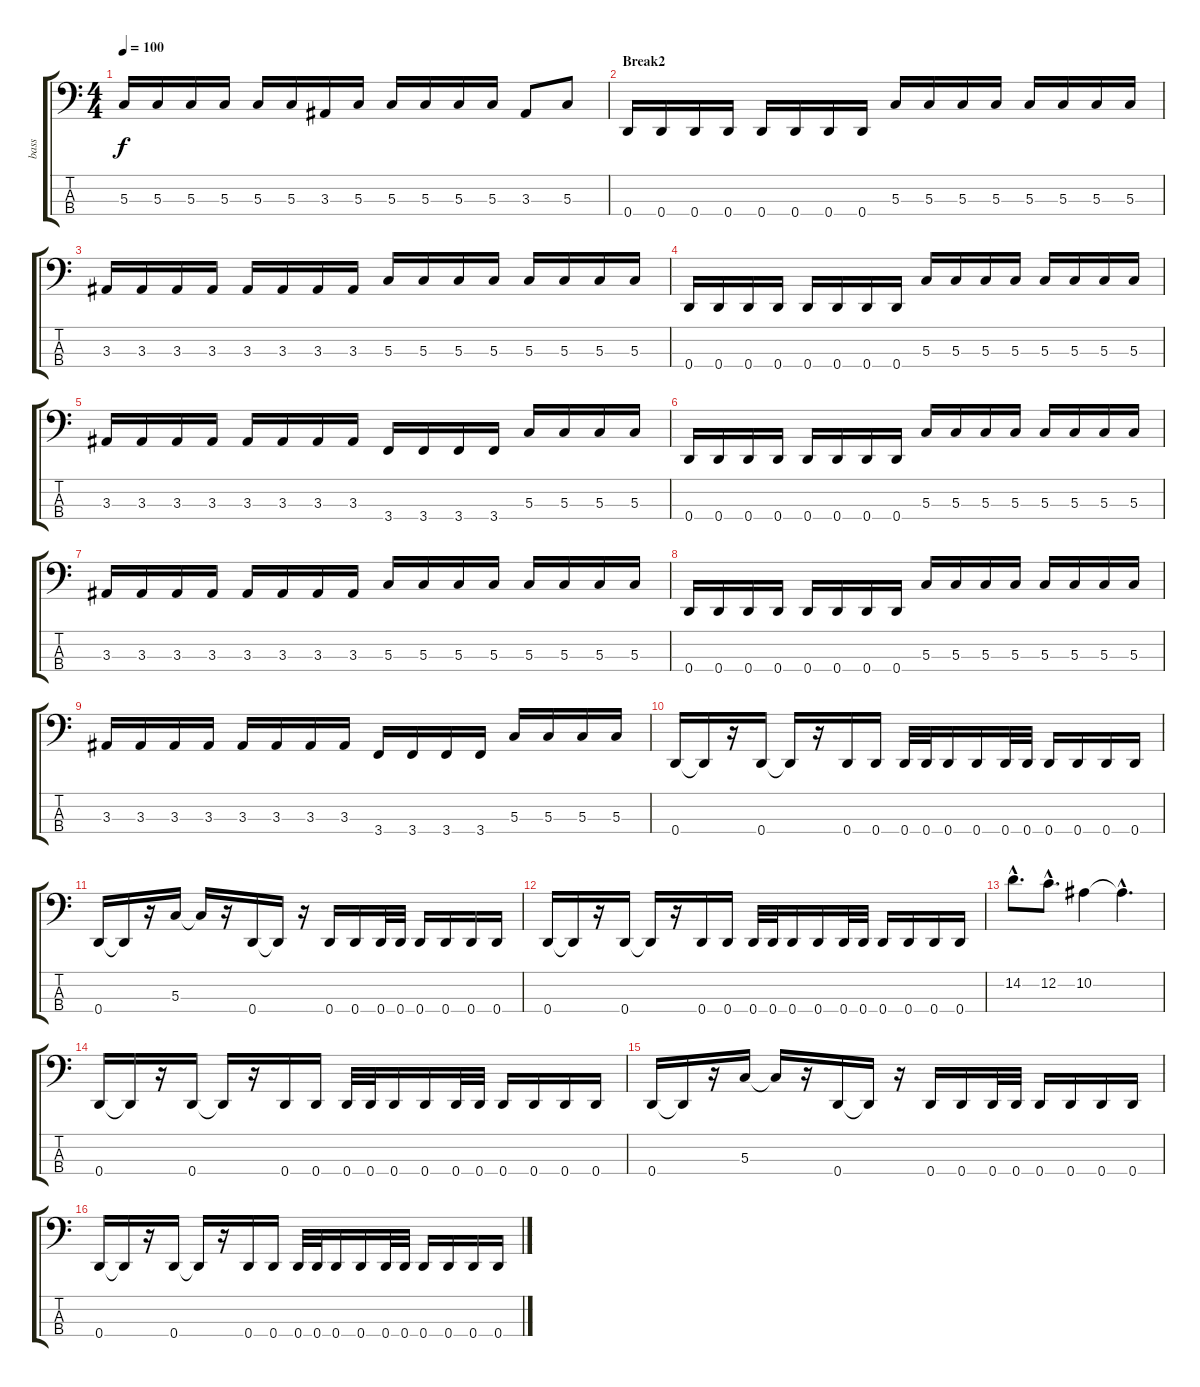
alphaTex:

\track ("bass" "bass") {instrument electricbassfinger}
\staff {score tabs}
\tuning (F2 C2 G1 D1) {hide}
\ts (4 4)
\tempo 100
\clef f4
\ks c
5.3.16{dy f} 5.3.16 5.3.16 5.3.16 5.3.16 5.3.16 3.3.16 5.3.16 5.3.16 5.3.16 5.3.16 5.3.16 3.3.8 5.3.8 |
\section ("" "Break2")
0.4.16 0.4.16 0.4.16 0.4.16 0.4.16 0.4.16 0.4.16 0.4.16 5.3.16 5.3.16 5.3.16 5.3.16 5.3.16 5.3.16 5.3.16 5.3.16 |
3.3.16 3.3.16 3.3.16 3.3.16 3.3.16 3.3.16 3.3.16 3.3.16 5.3.16 5.3.16 5.3.16 5.3.16 5.3.16 5.3.16 5.3.16 5.3.16 |
0.4.16 0.4.16 0.4.16 0.4.16 0.4.16 0.4.16 0.4.16 0.4.16 5.3.16 5.3.16 5.3.16 5.3.16 5.3.16 5.3.16 5.3.16 5.3.16 |
3.3.16 3.3.16 3.3.16 3.3.16 3.3.16 3.3.16 3.3.16 3.3.16 3.4.16 3.4.16 3.4.16 3.4.16 5.3.16 5.3.16 5.3.16 5.3.16 |
0.4.16 0.4.16 0.4.16 0.4.16 0.4.16 0.4.16 0.4.16 0.4.16 5.3.16 5.3.16 5.3.16 5.3.16 5.3.16 5.3.16 5.3.16 5.3.16 |
3.3.16 3.3.16 3.3.16 3.3.16 3.3.16 3.3.16 3.3.16 3.3.16 5.3.16 5.3.16 5.3.16 5.3.16 5.3.16 5.3.16 5.3.16 5.3.16 |
0.4.16 0.4.16 0.4.16 0.4.16 0.4.16 0.4.16 0.4.16 0.4.16 5.3.16 5.3.16 5.3.16 5.3.16 5.3.16 5.3.16 5.3.16 5.3.16 |
3.3.16 3.3.16 3.3.16 3.3.16 3.3.16 3.3.16 3.3.16 3.3.16 3.4.16 3.4.16 3.4.16 3.4.16 5.3.16 5.3.16 5.3.16 5.3.16 |
0.4.16 0.4{t}.16 r.16 0.4.16 0.4{t}.16 r.16 0.4.16 0.4.16 0.4.32 0.4.32 0.4.16 0.4.16 0.4.32 0.4.32 0.4.16 0.4.16 0.4.16 0.4.16 |
0.4.16 0.4{t}.16 r.16 5.3.16 5.3{t}.16 r.16 0.4.16 0.4{t}.16 r.16 0.4.16 0.4.16 0.4.32 0.4.32 0.4.16 0.4.16 0.4.16 0.4.16 |
0.4.16 0.4{t}.16 r.16 0.4.16 0.4{t}.16 r.16 0.4.16 0.4.16 0.4.32 0.4.32 0.4.16 0.4.16 0.4.32 0.4.32 0.4.16 0.4.16 0.4.16 0.4.16 |
14.2{hac}.8{d} 12.2{hac}.8{d} 10.2.4 10.2{hac t}.4{d} |
0.4.16 0.4{t}.16 r.16 0.4.16 0.4{t}.16 r.16 0.4.16 0.4.16 0.4.32 0.4.32 0.4.16 0.4.16 0.4.32 0.4.32 0.4.16 0.4.16 0.4.16 0.4.16 |
0.4.16 0.4{t}.16 r.16 5.3.16 5.3{t}.16 r.16 0.4.16 0.4{t}.16 r.16 0.4.16 0.4.16 0.4.32 0.4.32 0.4.16 0.4.16 0.4.16 0.4.16 |
0.4.16 0.4{t}.16 r.16 0.4.16 0.4{t}.16 r.16 0.4.16 0.4.16 0.4.32 0.4.32 0.4.16 0.4.16 0.4.32 0.4.32 0.4.16 0.4.16 0.4.16 0.4.16
